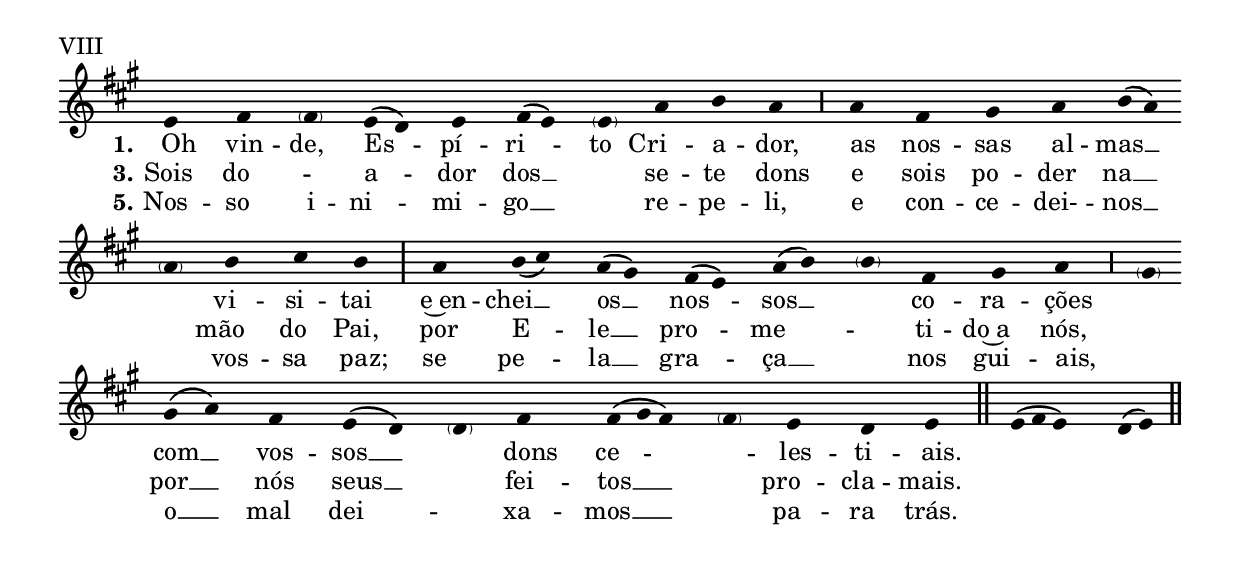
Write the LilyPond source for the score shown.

\version "2.24.1"

\include "gregorian.ly"
\include "../../../modules/lilypond/neums.ily"
\include "../../../modules/lilypond/spacing.ily"
\include "../../../modules/lilypond/layout.ily"
\include "../../../modules/lilypond/lyrics.ily"
\include "../../../modules/lilypond/symbols.ily"

hymnChant = \relative c'' {
  \AntiphonSignature
  \key c \major
  \C g a \Cp a \CC g f \C g \CC a g \Cp g \C c d c
  \divisioMaior
  \C c a b c \CC d c \Cp c \C d e d
  \divisioMaxima
  c \CC d e \CC c b \CC a g \CC c d \Cp d \C a b c
  \divisioMaior
  \Cp b \CC b c \C a \CC g f \Cp f \C a \CCC a b a \Cp a \C g f g
  \finalis

  \CCC g a g \CC f g
  \finalis
}

hymnLyricsI = \lyricmode {
  \set stanza = "1."
  Oh vin -- de, Es -- pí -- ri -- to Cri -- a -- dor,
  as nos -- sas al -- mas __ "" vi -- si -- tai
  e~en -- chei __ os __ nos -- sos __ "" co -- ra -- ções
  _ com __ vos -- sos __ "" dons ce -- _ les -- ti -- ais.
}

hymnLyricsII = \lyricmode {
  \set stanza = "2."
  Vós sois _ cha -- ma -- do __ o~In -- ter -- ces -- sor,
  do Deus ex -- cel -- so o dom sem par,
  a fon -- te __ vi -- va, __ o fo -- go,~o~a -- mor,
  a un -- ção di -- _ vi -- na __ e sa -- lu -- tar.
}

hymnLyricsIII = \lyricmode {
  \set stanza = "3."
  Sois do -- _ a -- dor dos __ "" se -- te dons
  e sois po -- der na __ "" mão do Pai,
  por E -- le __ pro -- me -- _ ti -- do~a nós,
  _ por __ nós seus __ "" fei -- tos __ "" pro -- cla -- mais.
}

hymnLyricsIV = \lyricmode {
  \set stanza = "4."
  A nos -- _ sa __ men -- te __ i -- lu -- mi -- nai,
  os co -- ra -- ções en -- _ chei de~a -- mor,
  nos -- sa fra -- que -- za __ en -- co -- ra -- jai,
  _ qual for -- ça __ e -- ter -- na __ e pro -- te -- tor.
}

hymnLyricsV = \lyricmode {
  \set stanza = "5."
  Nos -- so i -- ni -- mi -- go __ "" re -- pe -- li,
  e con -- ce -- dei- -- nos __ "" vos -- sa paz;
  se pe -- la __ gra -- ça __ "" nos gui -- ais,
  _ o __ mal dei -- _ xa -- mos __ "" pa -- ra trás.
}

hymnLyricsVI = \lyricmode {
  \set stanza = "6."
  Ao Pai e ao Fi -- lho __ "" Sal -- va -- dor
  por vós pos -- sa -- mos __ "" co -- nhe -- cer.
  Que pro -- ce -- deis __ do __ "" seu a -- mor
  _ fa -- zei- -- nos __ "" sem -- pre __ "" fir -- mes crer.
  A -- mém. __
}

\GregorianTranscriptionLayout

\score {
  \header {
    piece = "VIII"
  }

  \new GregorianTranscriptionStaff <<
    \new GregorianTranscriptionVoice = "hymn" {
      \transpose c a, \hymnChant
    }

    \new GregorianTranscriptionLyrics \lyricsto "hymn"
    \hymnLyricsI
    \new GregorianTranscriptionAltLyrics \lyricsto "hymn" \hymnLyricsII
    \new GregorianTranscriptionLyrics \lyricsto "hymn"
    \hymnLyricsIII
    \new GregorianTranscriptionAltLyrics \lyricsto "hymn" \hymnLyricsIV
    \new GregorianTranscriptionLyrics \lyricsto "hymn"
    \hymnLyricsV
    \new GregorianTranscriptionAltLyrics \lyricsto "hymn" \hymnLyricsVI
  >>
}